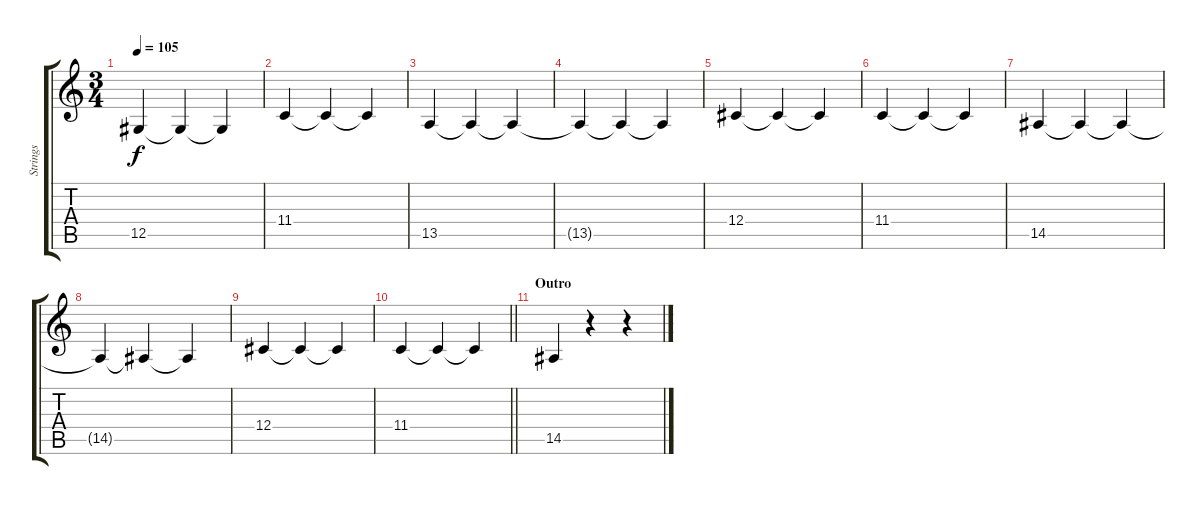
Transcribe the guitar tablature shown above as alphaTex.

\track ("Strings" "Strings") {instrument stringensemble1}
\staff {score tabs}
\tuning (Eb4 Bb3 Gb3 Db3 Ab2 Eb2) {hide}
\ts (3 4)
\tempo 105
\clef g2
\ks c
12.5.4{dy f} 12.5{t}.4 12.5{t}.4 |
11.4.4 11.4{t}.4 11.4{t}.4 |
13.5.4 13.5{t}.4 13.5{t}.4 |
13.5{t}.4 13.5{t}.4 13.5{t}.4 |
12.4.4 12.4{t}.4 12.4{t}.4 |
11.4.4 11.4{t}.4 11.4{t}.4 |
14.5.4 14.5{t}.4 14.5{t}.4 |
14.5{t}.4 14.5{t}.4 14.5{t}.4 |
12.4.4 12.4{t}.4 12.4{t}.4 |
\barLineRight lightlight
11.4.4 11.4{t}.4 11.4{t}.4 |
\section ("" "Outro")
14.5.4 r.4 r.4
